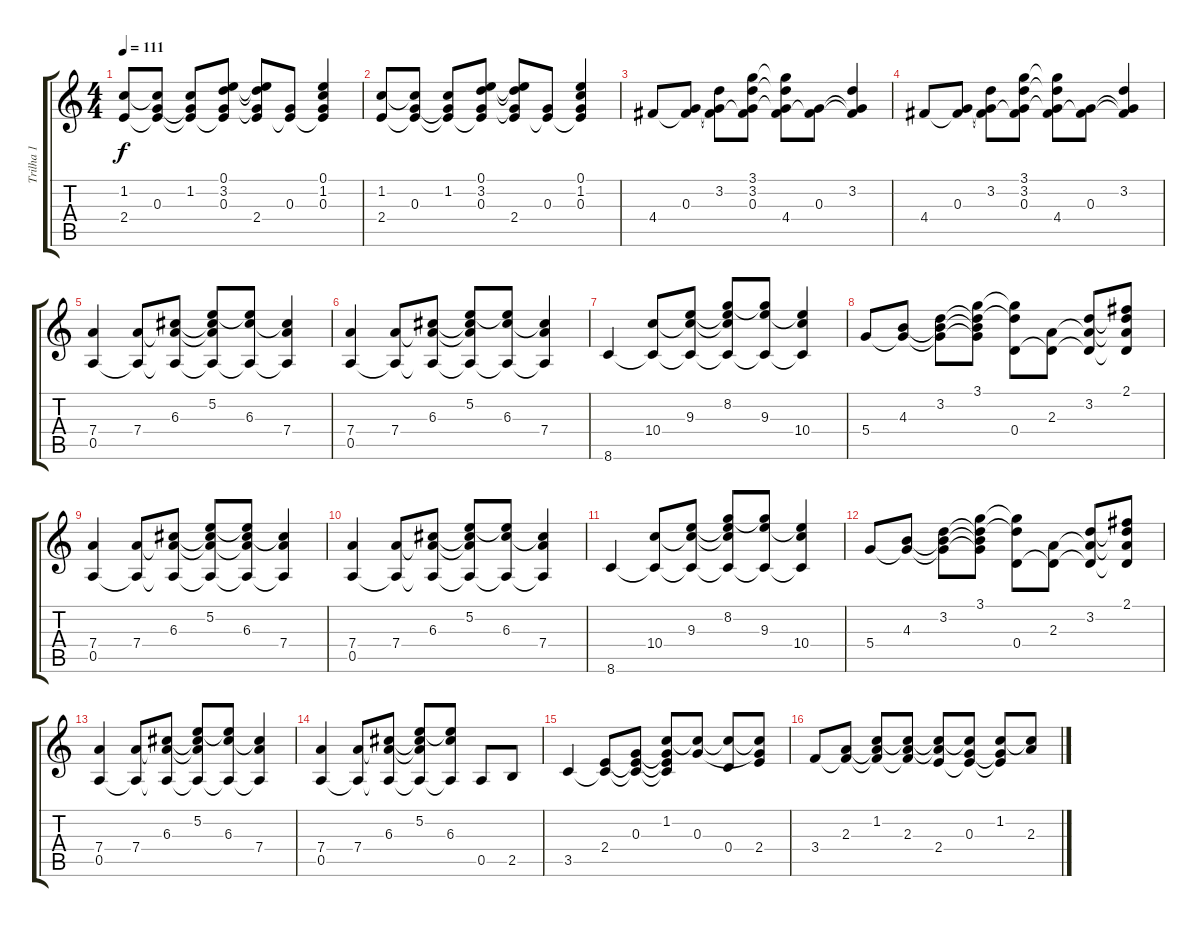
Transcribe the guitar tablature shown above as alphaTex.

\track ("Trilha 1" "Trilha 1") {instrument acousticguitarsteel}
\staff {score tabs}
\tuning (E4 B3 G3 D3 A2 E2) {hide}
\ts (4 4)
\tempo 111
\clef g2
\ks c
(1.2 2.4).8{dy f} (1.2{t} 0.3 2.4{t}).8 (1.2 0.3{t} 2.4{t}).8 (0.1 3.2 0.3 2.4{t}).8 (0.1{t} 3.2{t} 0.3{t} 2.4).8 (0.3 2.4{t}).8 (0.1 1.2 0.3 2.4{t}).4 |
(1.2 2.4).8 (1.2{t} 0.3 2.4{t}).8 (1.2 0.3{t} 2.4{t}).8 (0.1 3.2 0.3 2.4{t}).8 (0.1{t} 3.2{t} 0.3{t} 2.4).8 (0.3 2.4{t}).8 (0.1 1.2 0.3 2.4{t}).4 |
4.4.8 (0.3 4.4{t}).8 (3.2 0.3{t} 4.4{t}).8 (3.1 3.2 0.3 4.4{t}).8 (3.1{t} 3.2{t} 0.3{t} 4.4).8 (0.3 4.4{t}).8 (3.2 0.3{t} 4.4{t}).4 |
4.4.8 (0.3 4.4{t}).8 (3.2 0.3{t} 4.4{t}).8 (3.1 3.2 0.3 4.4{t}).8 (3.1{t} 3.2{t} 0.3{t} 4.4).8 (0.3 4.4{t}).8 (3.2 0.3{t} 4.4{t}).4 |
(7.4 0.5).4 (7.4 0.5{t}).8 (6.3 7.4{t} 0.5{t}).8 (5.2 6.3{t} 7.4{t} 0.5{t}).8 (5.2{t} 6.3 0.5{t}).8 (6.3{t} 7.4 0.5{t}).4 |
(7.4 0.5).4 (7.4 0.5{t}).8 (6.3 7.4{t} 0.5{t}).8 (5.2 6.3{t} 7.4{t} 0.5{t}).8 (5.2{t} 6.3 0.5{t}).8 (6.3{t} 7.4 0.5{t}).4 |
8.6.4 (10.4 8.6{t}).8 (9.3 10.4{t} 8.6{t}).8 (8.2 9.3{t} 10.4{t} 8.6{t}).8 (8.2{t} 9.3 8.6{t}).8 (9.3{t} 10.4 8.6{t}).4 |
5.4.8 (4.3 5.4{t}).8 (3.2 4.3{t} 5.4{t}).8 (3.1 3.2{t} 4.3{t} 5.4{t}).8 (3.1{t} 3.2{t} 0.4).8 (2.3 0.4{t}).8 (3.2 2.3{t} 0.4{t}).8 (2.1 3.2{t} 2.3{t} 0.4{t}).8 |
(7.4 0.5).4 (7.4 0.5{t}).8 (6.3 7.4{t} 0.5{t}).8 (5.2 6.3{t} 7.4{t} 0.5{t}).8 (5.2{t} 6.3 7.4{t} 0.5{t}).8 (6.3{t} 7.4 0.5{t}).4 |
(7.4 0.5).4 (7.4 0.5{t}).8 (6.3 7.4{t} 0.5{t}).8 (5.2 6.3{t} 7.4{t} 0.5{t}).8 (5.2{t} 6.3 0.5{t}).8 (6.3{t} 7.4 0.5{t}).4 |
8.6.4 (10.4 8.6{t}).8 (9.3 10.4{t} 8.6{t}).8 (8.2 9.3{t} 10.4{t} 8.6{t}).8 (8.2{t} 9.3 8.6{t}).8 (9.3{t} 10.4 8.6{t}).4 |
5.4.8 (4.3 5.4{t}).8 (3.2 4.3{t} 5.4{t}).8 (3.1 3.2{t} 4.3{t} 5.4{t}).8 (3.1{t} 3.2{t} 0.4).8 (2.3 0.4{t}).8 (3.2 2.3{t} 0.4{t}).8 (2.1 3.2{t} 2.3{t} 0.4{t}).8 |
(7.4 0.5).4 (7.4 0.5{t}).8 (6.3 7.4{t} 0.5{t}).8 (5.2 6.3{t} 7.4{t} 0.5{t}).8 (5.2{t} 6.3 0.5{t}).8 (6.3{t} 7.4 0.5{t}).4 |
(7.4 0.5).4 (7.4 0.5{t}).8 (6.3 7.4{t} 0.5{t}).8 (5.2 6.3{t} 7.4{t} 0.5{t}).8 (5.2{t} 6.3 0.5{t}).8 0.5.8 2.5.8 |
3.5.4 (2.4 3.5{t}).8 (0.3 2.4{t} 3.5{t}).8 (1.2 0.3{t} 2.4{t} 3.5{t}).8 (1.2{t} 0.3).8 (1.2{t} 0.4).8 (1.2{t} 0.3{t} 2.4).8 |
3.4.8 (2.3 3.4{t}).8 (1.2 2.3{t} 3.4{t}).8 (1.2{t} 2.3 3.4{t}).8 (1.2{t} 2.3{t} 2.4).8 (1.2{t} 0.3 2.4{t}).8 (1.2 0.3{t} 2.4{t}).8 (1.2{t} 2.3).8
